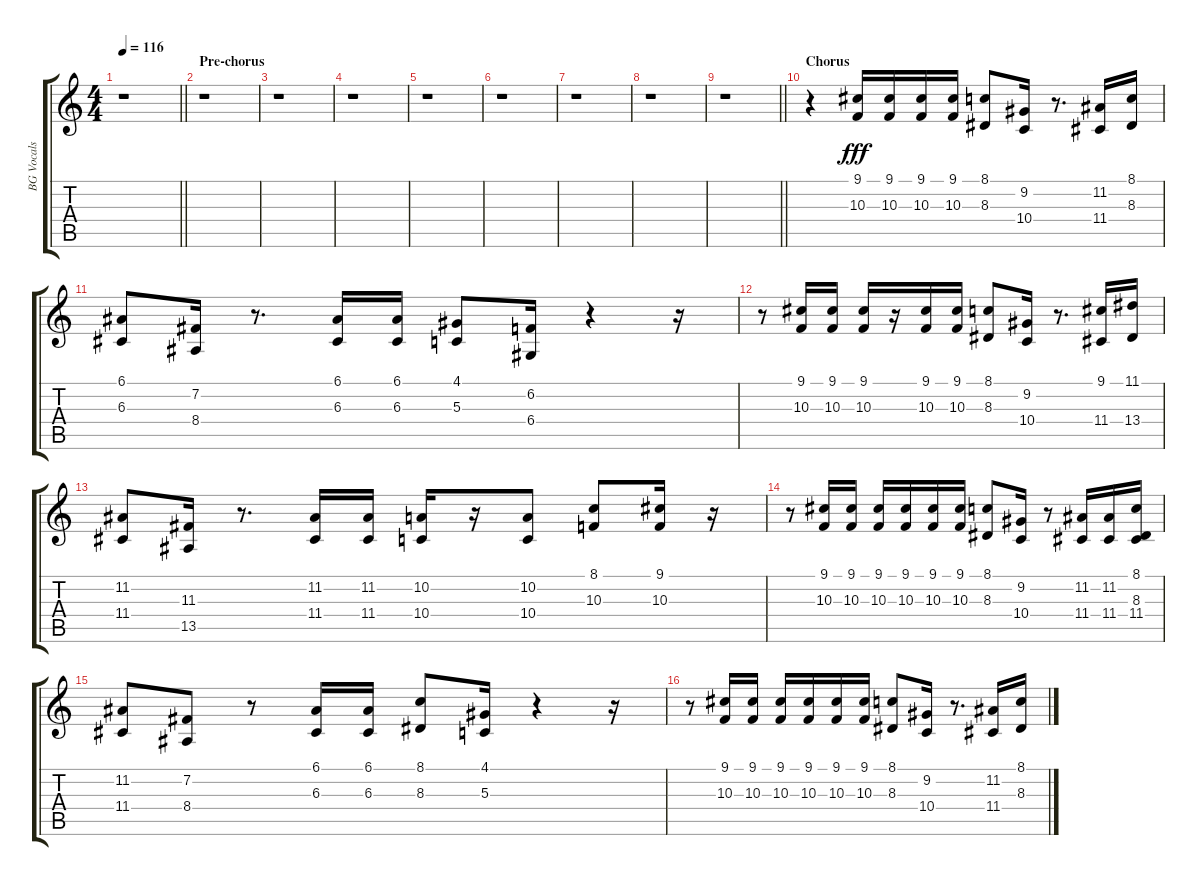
\track ("BG Vocals" "BG Vocals") {instrument voiceoohs}
\staff {score tabs}
\tuning (E4 B3 G3 D3 A2 E2) {hide}
\ts (4 4)
\tempo 116
\clef g2
\barLineRight lightlight
\ks c
r.1{dy fff} |
\section ("" "Pre-chorus")
r.1 |
r.1 |
r.1 |
r.1 |
r.1 |
r.1 |
r.1 |
\barLineRight lightlight
r.1 |
\section ("" "Chorus")
r.4 (9.1 10.3).16 (9.1 10.3).16 (9.1 10.3).16 (9.1 10.3).16 (8.1 8.3).8 (9.2 10.4).16 r.8{d} (11.2 11.4).16 (8.1 8.3).16 |
(6.1 6.3).8 (7.2 8.4).16 r.8{d} (6.1 6.3).16 (6.1 6.3).16 (4.1 5.3).8 (6.2 6.4).16 r.4 r.16 |
r.8 (9.1 10.3).16 (9.1 10.3).16 (9.1 10.3).16 r.16 (9.1 10.3).16 (9.1 10.3).16 (8.1 8.3).8 (9.2 10.4).16 r.8{d} (9.1 11.4).16 (11.1 13.4).16 |
(11.2 11.4).8 (11.3 13.5).16 r.8{d} (11.2 11.4).16 (11.2 11.4).16 (10.2 10.4).16 r.16 (10.2 10.4).8 (8.1 10.3).8 (9.1 10.3).16 r.16 |
r.8 (9.1 10.3).16 (9.1 10.3).16 (9.1 10.3).16 (9.1 10.3).16 (9.1 10.3).16 (9.1 10.3).16 (8.1 8.3).8 (9.2 10.4).16 r.8 (11.2 11.4).16 (11.2 11.4).16 (8.1 8.3 11.4).16 |
(11.2 11.4).8 (7.2 8.4).8 r.8 (6.1 6.3).16 (6.1 6.3).16 (8.1 8.3).8 (4.1 5.3).16 r.4 r.16 |
r.8 (9.1 10.3).16 (9.1 10.3).16 (9.1 10.3).16 (9.1 10.3).16 (9.1 10.3).16 (9.1 10.3).16 (8.1 8.3).8 (9.2 10.4).16 r.8{d} (11.2 11.4).16 (8.1 8.3).16
